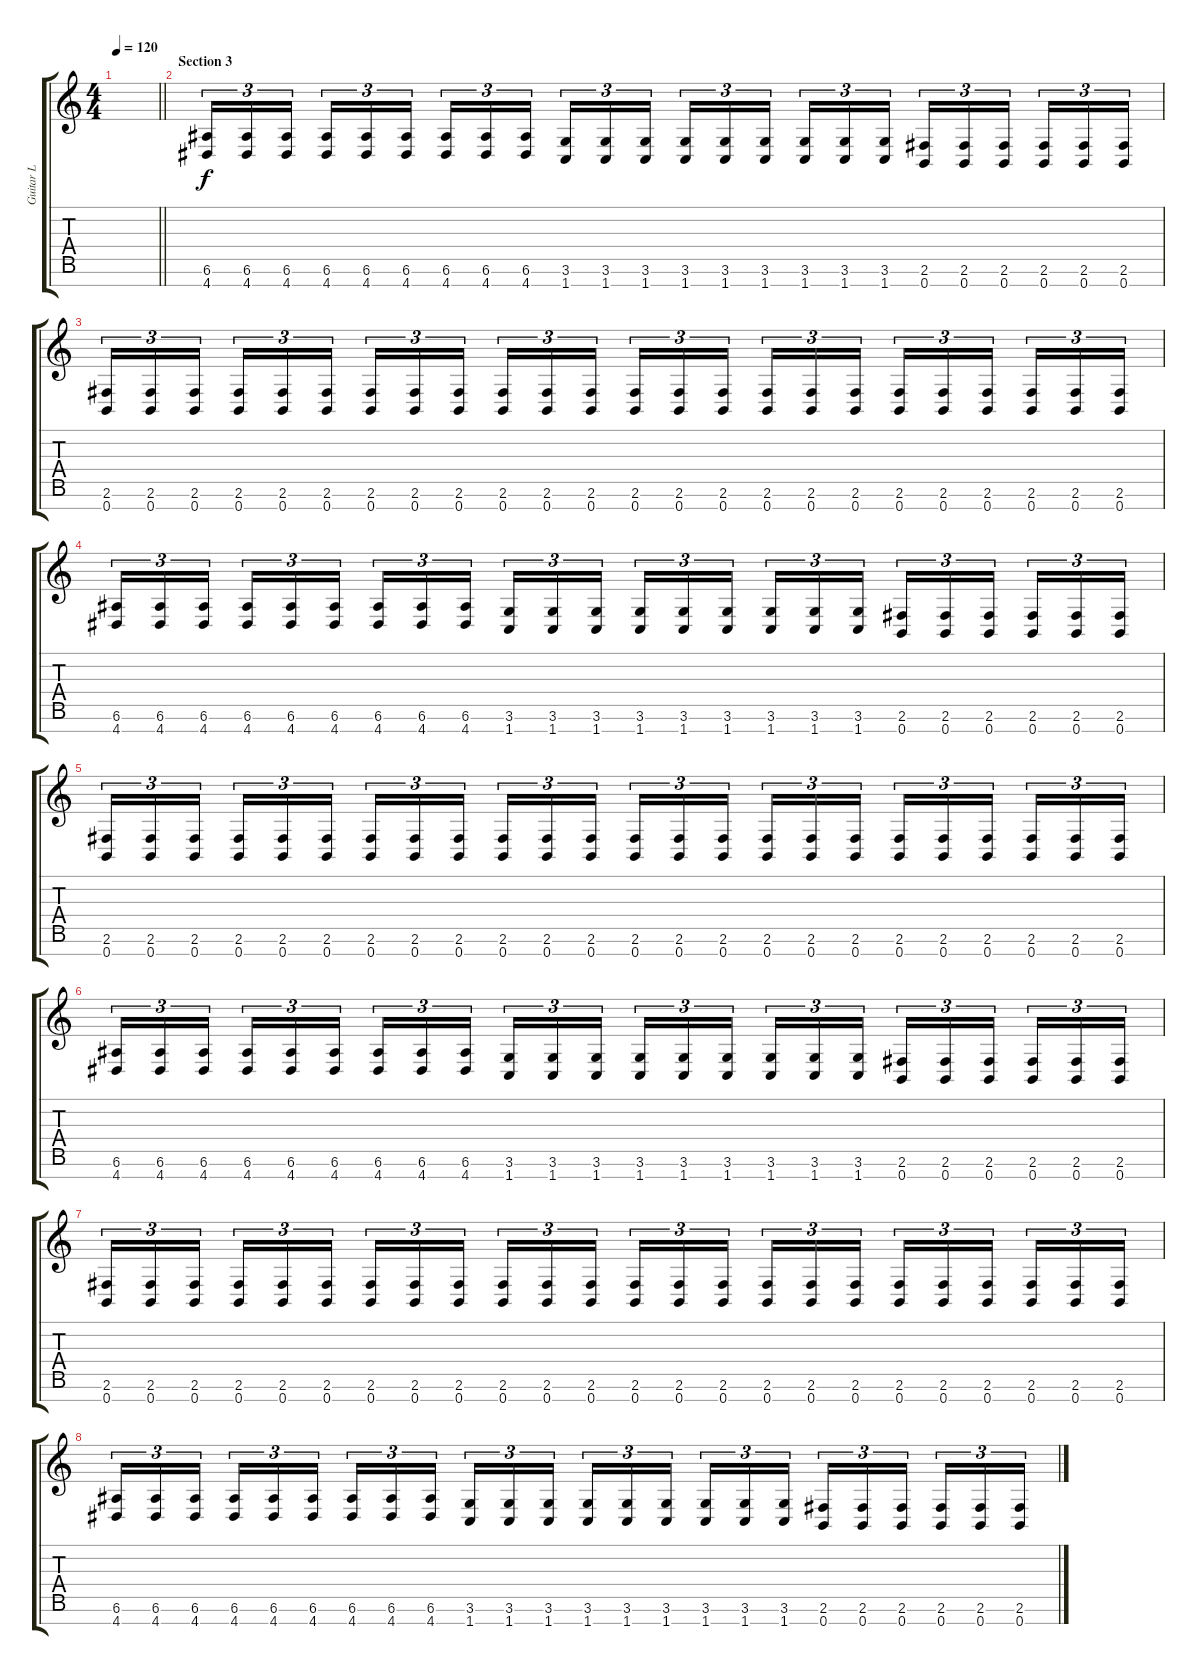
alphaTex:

\track ("Guitar L" "Guitar L") {instrument distortionguitar}
\staff {score tabs}
\tuning (E4 B3 G3 D3 A2 E2 B1) {hide}
\ts (4 4)
\tempo 120
\clef g2
\barLineRight lightlight
\ks c
|
\section ("" "Section 3")
(6.6 4.7).16{tu (3 2)} (6.6 4.7).16{tu (3 2)} (6.6 4.7).16{tu (3 2) beam splitsecondary} (6.6 4.7).16{tu (3 2)} (6.6 4.7).16{tu (3 2)} (6.6 4.7).16{tu (3 2)} (6.6 4.7).16{tu (3 2)} (6.6 4.7).16{tu (3 2)} (6.6 4.7).16{tu (3 2) beam splitsecondary} (3.6 1.7).16{tu (3 2)} (3.6 1.7).16{tu (3 2)} (3.6 1.7).16{tu (3 2)} (3.6 1.7).16{tu (3 2)} (3.6 1.7).16{tu (3 2)} (3.6 1.7).16{tu (3 2) beam splitsecondary} (3.6 1.7).16{tu (3 2)} (3.6 1.7).16{tu (3 2)} (3.6 1.7).16{tu (3 2)} (2.6 0.7).16{tu (3 2)} (2.6 0.7).16{tu (3 2)} (2.6 0.7).16{tu (3 2) beam splitsecondary} (2.6 0.7).16{tu (3 2)} (2.6 0.7).16{tu (3 2)} (2.6 0.7).16{tu (3 2)} |
(2.6 0.7).16{tu (3 2)} (2.6 0.7).16{tu (3 2)} (2.6 0.7).16{tu (3 2) beam splitsecondary} (2.6 0.7).16{tu (3 2)} (2.6 0.7).16{tu (3 2)} (2.6 0.7).16{tu (3 2)} (2.6 0.7).16{tu (3 2)} (2.6 0.7).16{tu (3 2)} (2.6 0.7).16{tu (3 2) beam splitsecondary} (2.6 0.7).16{tu (3 2)} (2.6 0.7).16{tu (3 2)} (2.6 0.7).16{tu (3 2)} (2.6 0.7).16{tu (3 2)} (2.6 0.7).16{tu (3 2)} (2.6 0.7).16{tu (3 2) beam splitsecondary} (2.6 0.7).16{tu (3 2)} (2.6 0.7).16{tu (3 2)} (2.6 0.7).16{tu (3 2)} (2.6 0.7).16{tu (3 2)} (2.6 0.7).16{tu (3 2)} (2.6 0.7).16{tu (3 2) beam splitsecondary} (2.6 0.7).16{tu (3 2)} (2.6 0.7).16{tu (3 2)} (2.6 0.7).16{tu (3 2)} |
(6.6 4.7).16{tu (3 2)} (6.6 4.7).16{tu (3 2)} (6.6 4.7).16{tu (3 2) beam splitsecondary} (6.6 4.7).16{tu (3 2)} (6.6 4.7).16{tu (3 2)} (6.6 4.7).16{tu (3 2)} (6.6 4.7).16{tu (3 2)} (6.6 4.7).16{tu (3 2)} (6.6 4.7).16{tu (3 2) beam splitsecondary} (3.6 1.7).16{tu (3 2)} (3.6 1.7).16{tu (3 2)} (3.6 1.7).16{tu (3 2)} (3.6 1.7).16{tu (3 2)} (3.6 1.7).16{tu (3 2)} (3.6 1.7).16{tu (3 2) beam splitsecondary} (3.6 1.7).16{tu (3 2)} (3.6 1.7).16{tu (3 2)} (3.6 1.7).16{tu (3 2)} (2.6 0.7).16{tu (3 2)} (2.6 0.7).16{tu (3 2)} (2.6 0.7).16{tu (3 2) beam splitsecondary} (2.6 0.7).16{tu (3 2)} (2.6 0.7).16{tu (3 2)} (2.6 0.7).16{tu (3 2)} |
(2.6 0.7).16{tu (3 2)} (2.6 0.7).16{tu (3 2)} (2.6 0.7).16{tu (3 2) beam splitsecondary} (2.6 0.7).16{tu (3 2)} (2.6 0.7).16{tu (3 2)} (2.6 0.7).16{tu (3 2)} (2.6 0.7).16{tu (3 2)} (2.6 0.7).16{tu (3 2)} (2.6 0.7).16{tu (3 2) beam splitsecondary} (2.6 0.7).16{tu (3 2)} (2.6 0.7).16{tu (3 2)} (2.6 0.7).16{tu (3 2)} (2.6 0.7).16{tu (3 2)} (2.6 0.7).16{tu (3 2)} (2.6 0.7).16{tu (3 2) beam splitsecondary} (2.6 0.7).16{tu (3 2)} (2.6 0.7).16{tu (3 2)} (2.6 0.7).16{tu (3 2)} (2.6 0.7).16{tu (3 2)} (2.6 0.7).16{tu (3 2)} (2.6 0.7).16{tu (3 2) beam splitsecondary} (2.6 0.7).16{tu (3 2)} (2.6 0.7).16{tu (3 2)} (2.6 0.7).16{tu (3 2)} |
(6.6 4.7).16{tu (3 2)} (6.6 4.7).16{tu (3 2)} (6.6 4.7).16{tu (3 2) beam splitsecondary} (6.6 4.7).16{tu (3 2)} (6.6 4.7).16{tu (3 2)} (6.6 4.7).16{tu (3 2)} (6.6 4.7).16{tu (3 2)} (6.6 4.7).16{tu (3 2)} (6.6 4.7).16{tu (3 2) beam splitsecondary} (3.6 1.7).16{tu (3 2)} (3.6 1.7).16{tu (3 2)} (3.6 1.7).16{tu (3 2)} (3.6 1.7).16{tu (3 2)} (3.6 1.7).16{tu (3 2)} (3.6 1.7).16{tu (3 2) beam splitsecondary} (3.6 1.7).16{tu (3 2)} (3.6 1.7).16{tu (3 2)} (3.6 1.7).16{tu (3 2)} (2.6 0.7).16{tu (3 2)} (2.6 0.7).16{tu (3 2)} (2.6 0.7).16{tu (3 2) beam splitsecondary} (2.6 0.7).16{tu (3 2)} (2.6 0.7).16{tu (3 2)} (2.6 0.7).16{tu (3 2)} |
(2.6 0.7).16{tu (3 2)} (2.6 0.7).16{tu (3 2)} (2.6 0.7).16{tu (3 2) beam splitsecondary} (2.6 0.7).16{tu (3 2)} (2.6 0.7).16{tu (3 2)} (2.6 0.7).16{tu (3 2)} (2.6 0.7).16{tu (3 2)} (2.6 0.7).16{tu (3 2)} (2.6 0.7).16{tu (3 2) beam splitsecondary} (2.6 0.7).16{tu (3 2)} (2.6 0.7).16{tu (3 2)} (2.6 0.7).16{tu (3 2)} (2.6 0.7).16{tu (3 2)} (2.6 0.7).16{tu (3 2)} (2.6 0.7).16{tu (3 2) beam splitsecondary} (2.6 0.7).16{tu (3 2)} (2.6 0.7).16{tu (3 2)} (2.6 0.7).16{tu (3 2)} (2.6 0.7).16{tu (3 2)} (2.6 0.7).16{tu (3 2)} (2.6 0.7).16{tu (3 2) beam splitsecondary} (2.6 0.7).16{tu (3 2)} (2.6 0.7).16{tu (3 2)} (2.6 0.7).16{tu (3 2)} |
(6.6 4.7).16{tu (3 2)} (6.6 4.7).16{tu (3 2)} (6.6 4.7).16{tu (3 2) beam splitsecondary} (6.6 4.7).16{tu (3 2)} (6.6 4.7).16{tu (3 2)} (6.6 4.7).16{tu (3 2)} (6.6 4.7).16{tu (3 2)} (6.6 4.7).16{tu (3 2)} (6.6 4.7).16{tu (3 2) beam splitsecondary} (3.6 1.7).16{tu (3 2)} (3.6 1.7).16{tu (3 2)} (3.6 1.7).16{tu (3 2)} (3.6 1.7).16{tu (3 2)} (3.6 1.7).16{tu (3 2)} (3.6 1.7).16{tu (3 2) beam splitsecondary} (3.6 1.7).16{tu (3 2)} (3.6 1.7).16{tu (3 2)} (3.6 1.7).16{tu (3 2)} (2.6 0.7).16{tu (3 2)} (2.6 0.7).16{tu (3 2)} (2.6 0.7).16{tu (3 2) beam splitsecondary} (2.6 0.7).16{tu (3 2)} (2.6 0.7).16{tu (3 2)} (2.6 0.7).16{tu (3 2)}
